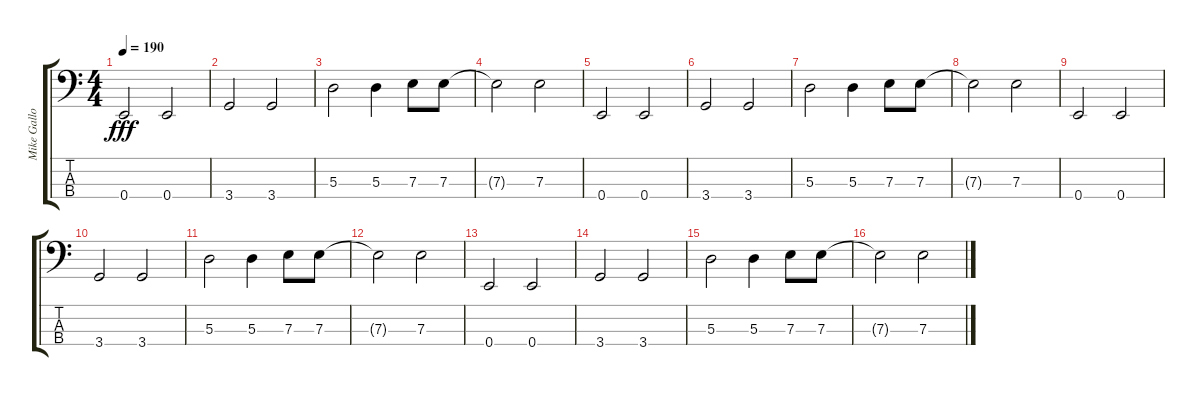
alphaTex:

\track ("Mike Gallo" "Mike Gallo") {instrument electricbasspick}
\staff {score tabs}
\tuning (G2 D2 A1 E1) {hide}
\ts (4 4)
\tempo 190
\clef f4
\ks c
0.4.2{dy fff} 0.4.2 |
3.4.2 3.4.2 |
5.3.2 5.3.4 7.3.8 7.3.8 |
7.3{t}.2 7.3.2 |
0.4.2 0.4.2 |
3.4.2 3.4.2 |
5.3.2 5.3.4 7.3.8 7.3.8 |
7.3{t}.2 7.3.2 |
0.4.2 0.4.2 |
3.4.2 3.4.2 |
5.3.2 5.3.4 7.3.8 7.3.8 |
7.3{t}.2 7.3.2 |
0.4.2 0.4.2 |
3.4.2 3.4.2 |
5.3.2 5.3.4 7.3.8 7.3.8 |
7.3{t}.2 7.3.2
